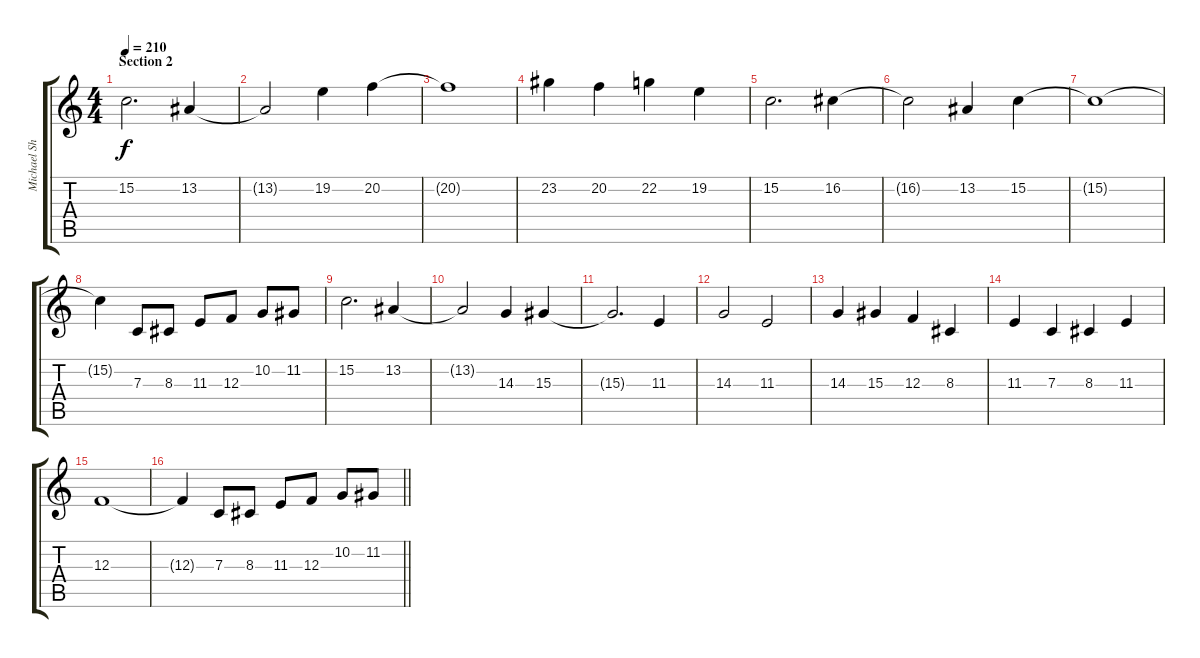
\track ("Michael Sherer - keyboard 1" "Michael Sh") {instrument stringensemble1}
\staff {score tabs}
\tuning (D4 A3 F3 C3 G2 C2) {hide}
\ts (4 4)
\section ("" "Section 2")
\tempo 210
\clef g2
\ks c
15.2.2{d dy f} 13.2.4 |
13.2{t}.2 19.2.4 20.2.4 |
20.2{t}.1 |
23.2.4 20.2.4 22.2.4 19.2.4 |
15.2.2{d} 16.2.4 |
16.2{t}.2 13.2.4 15.2.4 |
15.2{t}.1 |
15.2{t}.4 7.3.8 8.3.8 11.3.8 12.3.8 10.2.8 11.2.8 |
15.2.2{d} 13.2.4 |
13.2{t}.2 14.3.4 15.3.4 |
15.3{t}.2{d} 11.3.4 |
14.3.2 11.3.2 |
14.3.4 15.3.4 12.3.4 8.3.4 |
11.3.4 7.3.4 8.3.4 11.3.4 |
12.3.1 |
\barLineRight lightlight
12.3{t}.4 7.3.8 8.3.8 11.3.8 12.3.8 10.2.8 11.2.8
